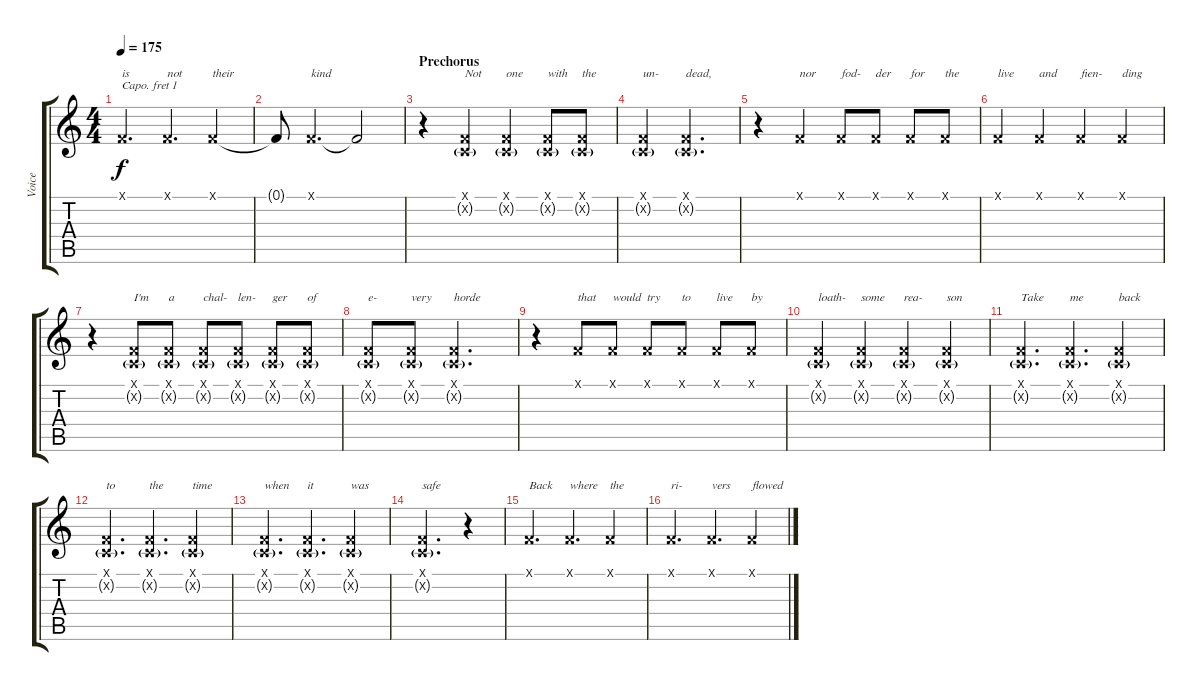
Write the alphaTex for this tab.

\track ("Voice" "Voice") {instrument lead6voice}
\staff {score tabs}
\capo 1
\tuning (E4 B3 G3 D3 A2 E2) {hide}
\ts (4 4)
\tempo 175
\clef g2
\ks c
0.1{x}.4{d txt "is" dy f} 0.1{x}.4{d txt "not"} 0.1{x}.4{txt "their"} |
0.1{t}.8 0.1{x}.4{d txt "kind"} 0.1{t}.2 |
\section ("" "Prechorus")
r.4 (0.1{x} 0.2{g x}).4{txt "Not"} (0.1{x} 0.2{g x}).4{txt "one"} (0.1{x} 0.2{g x}).8{txt "with"} (0.1{x} 0.2{g x}).8{txt "the"} |
(0.1{x} 0.2{g x}).4{txt "un-"} (0.1{x} 0.2{g x}).2{d txt "dead,"} |
r.4 0.1{x}.4{txt "nor"} 0.1{x}.8{txt "fod-"} 0.1{x}.8{txt "der"} 0.1{x}.8{txt "for"} 0.1{x}.8{txt "the"} |
0.1{x}.4{txt "live"} 0.1{x}.4{txt "and"} 0.1{x}.4{txt "fien-"} 0.1{x}.4{txt "ding"} |
r.4 (0.1{x} 0.2{g x}).8{txt "I'm"} (0.1{x} 0.2{g x}).8{txt "a"} (0.1{x} 0.2{g x}).8{txt "chal-"} (0.1{x} 0.2{g x}).8{txt "len-"} (0.1{x} 0.2{g x}).8{txt "ger"} (0.1{x} 0.2{g x}).8{txt "of"} |
(0.1{x} 0.2{g x}).8{txt "e-"} (0.1{x} 0.2{g x}).8{txt "very"} (0.1{x} 0.2{g x}).2{d txt "horde"} |
r.4 0.1{x}.8{txt "that"} 0.1{x}.8{txt "would"} 0.1{x}.8{txt "try"} 0.1{x}.8{txt "to"} 0.1{x}.8{txt "live"} 0.1{x}.8{txt "by"} |
(0.1{x} 0.2{g x}).4{txt "loath-"} (0.1{x} 0.2{g x}).4{txt "some"} (0.1{x} 0.2{g x}).4{txt "rea-"} (0.1{x} 0.2{g x}).4{txt "son"} |
(0.1{x} 0.2{g x}).4{d txt "Take"} (0.1{x} 0.2{g x}).4{d txt "me"} (0.1{x} 0.2{g x}).4{txt "back"} |
(0.1{x} 0.2{g x}).4{d txt "to"} (0.1{x} 0.2{g x}).4{d txt "the"} (0.1{x} 0.2{g x}).4{txt "time"} |
(0.1{x} 0.2{g x}).4{d txt "when"} (0.1{x} 0.2{g x}).4{d txt "it"} (0.1{x} 0.2{g x}).4{txt "was"} |
(0.1{x} 0.2{g x}).2{d txt "safe"} r.4 |
0.1{x}.4{d txt "Back"} 0.1{x}.4{d txt "where"} 0.1{x}.4{txt "the"} |
0.1{x}.4{d txt "ri-"} 0.1{x}.4{d txt "vers"} 0.1{x}.4{txt "flowed"}
